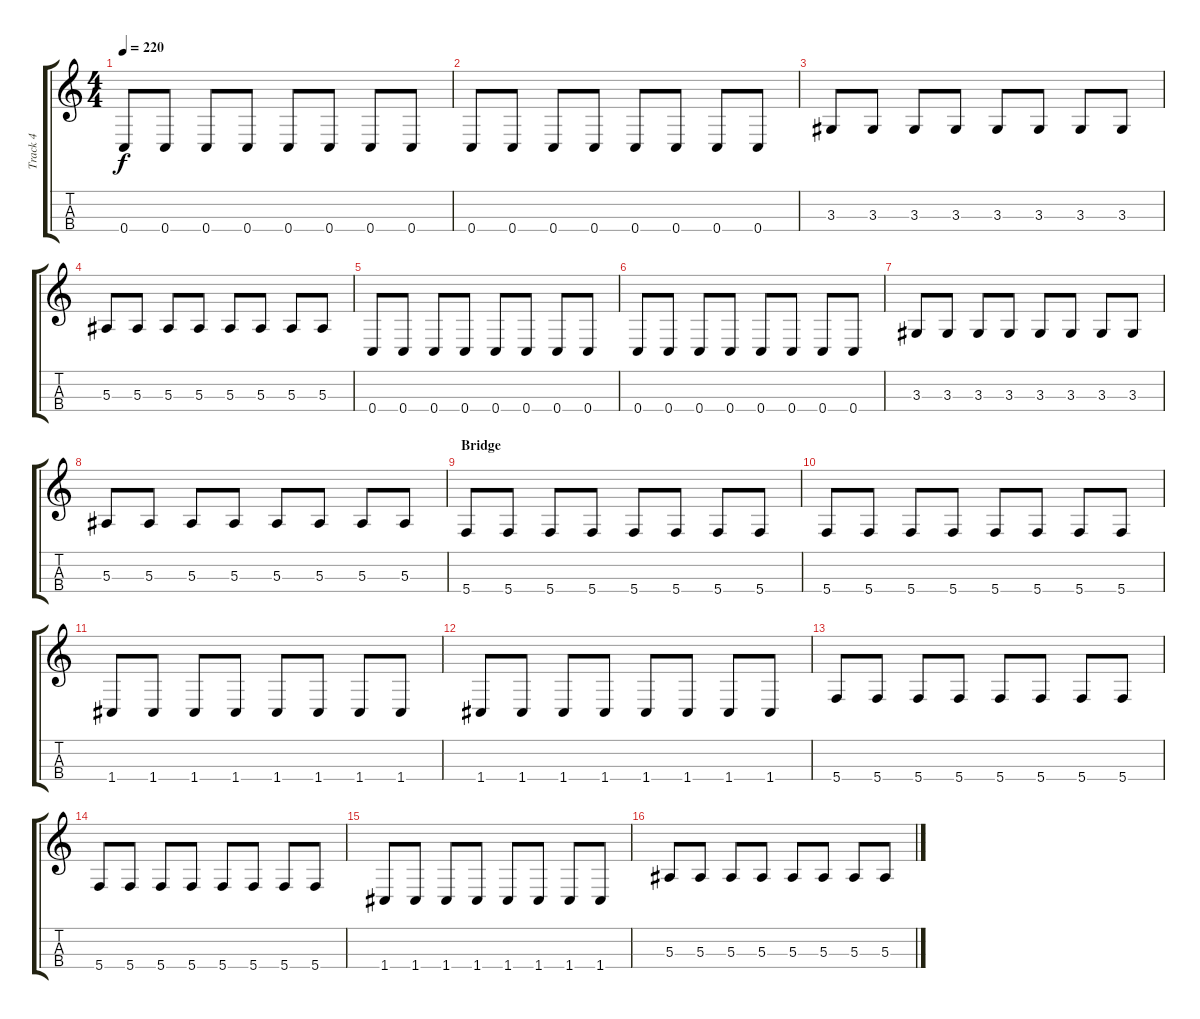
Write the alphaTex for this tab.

\track ("Track 4" "Track 4") {instrument electricbasspick}
\staff {score tabs}
\tuning (Eb3 Bb2 F2 C2) {hide}
\ts (4 4)
\tempo 220
\clef g2
\ks c
0.4.8{dy f} 0.4.8 0.4.8 0.4.8 0.4.8 0.4.8 0.4.8 0.4.8 |
0.4.8 0.4.8 0.4.8 0.4.8 0.4.8 0.4.8 0.4.8 0.4.8 |
3.3.8 3.3.8 3.3.8 3.3.8 3.3.8 3.3.8 3.3.8 3.3.8 |
5.3.8 5.3.8 5.3.8 5.3.8 5.3.8 5.3.8 5.3.8 5.3.8 |
0.4.8 0.4.8 0.4.8 0.4.8 0.4.8 0.4.8 0.4.8 0.4.8 |
0.4.8 0.4.8 0.4.8 0.4.8 0.4.8 0.4.8 0.4.8 0.4.8 |
3.3.8 3.3.8 3.3.8 3.3.8 3.3.8 3.3.8 3.3.8 3.3.8 |
5.3.8 5.3.8 5.3.8 5.3.8 5.3.8 5.3.8 5.3.8 5.3.8 |
\section ("" "Bridge")
5.4.8 5.4.8 5.4.8 5.4.8 5.4.8 5.4.8 5.4.8 5.4.8 |
5.4.8 5.4.8 5.4.8 5.4.8 5.4.8 5.4.8 5.4.8 5.4.8 |
1.4.8 1.4.8 1.4.8 1.4.8 1.4.8 1.4.8 1.4.8 1.4.8 |
1.4.8 1.4.8 1.4.8 1.4.8 1.4.8 1.4.8 1.4.8 1.4.8 |
5.4.8 5.4.8 5.4.8 5.4.8 5.4.8 5.4.8 5.4.8 5.4.8 |
5.4.8 5.4.8 5.4.8 5.4.8 5.4.8 5.4.8 5.4.8 5.4.8 |
1.4.8 1.4.8 1.4.8 1.4.8 1.4.8 1.4.8 1.4.8 1.4.8 |
5.3.8 5.3.8 5.3.8 5.3.8 5.3.8 5.3.8 5.3.8 5.3.8
